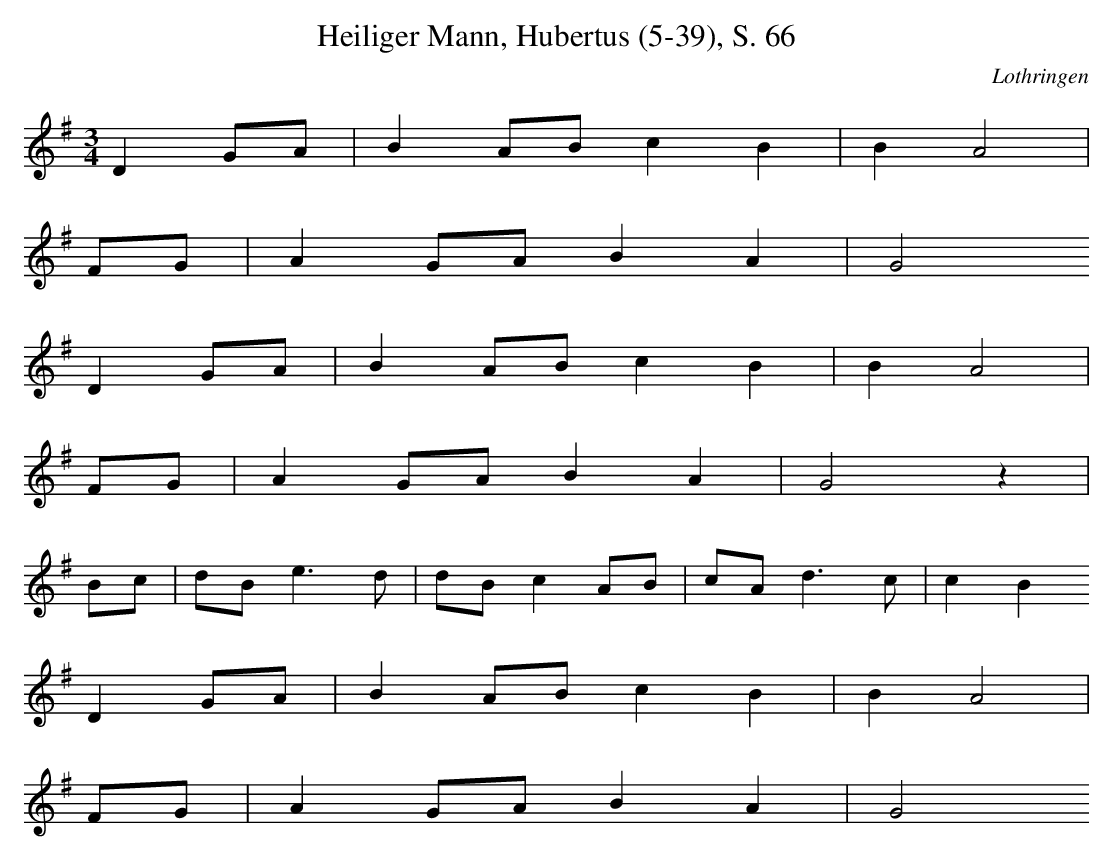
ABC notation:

X:1
T: Heiliger Mann, Hubertus (5-39), S. 66
O: Lothringen
M: 3/4
L: 1/8
K: G
D2GA | B2ABc2B2 | B2A4 |
FG | A2GAB2A2 | G4
D2GA | B2ABc2B2 | B2A4 |
FG | A2GAB2A2 | G4z2 |
Bc | dBe3d | dBc2AB | cAd3c | c2B2
D2GA | B2ABc2B2 | B2A4 |
FG | A2GAB2A2 | G4
